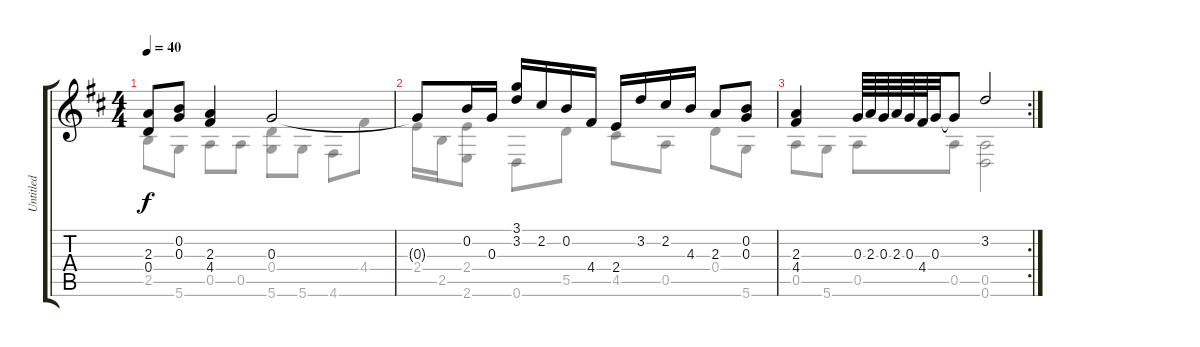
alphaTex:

\track ("Untitled" "Untitled") {instrument acousticguitarnylon}
\staff {score tabs}
\tuning (E4 B3 G3 D3 A2 D2) {hide}
\voice
\ts (4 4)
\tempo 40
\clef g2
\ks d
(2.3{t} 0.4{t}).8{dy f} (0.2 0.3).8 (2.3 4.4).4 0.3.2 |
0.3{t}.8 0.2.16 0.3.16 (3.1 3.2).16 2.2.16 0.2.16 4.4.16 2.4.16 3.2.16 2.2.16 4.3.16 2.3.8 (0.2 0.3).8 |
\rc 2
(2.3 4.4).4 0.3.64 2.3.64 0.3.64 2.3.64 0.3.64 4.4.64 0.3.32 0.3{t}.8 3.2.2
\voice
\clef g2
\ottava regular
\simile none
\ks d
2.5.8{dy f} 5.6.8 0.5.8 0.5.8 (0.4 5.6).8 5.6.8 4.6.8 4.4.8 |
2.4.16 2.5.16 (2.4 2.6).8 0.6.8 5.5.8 4.5.8 0.5.8 0.4.8 5.6.8 |
0.5.8 5.6.8 0.5.8 0.5.8 (0.5 0.6).2
